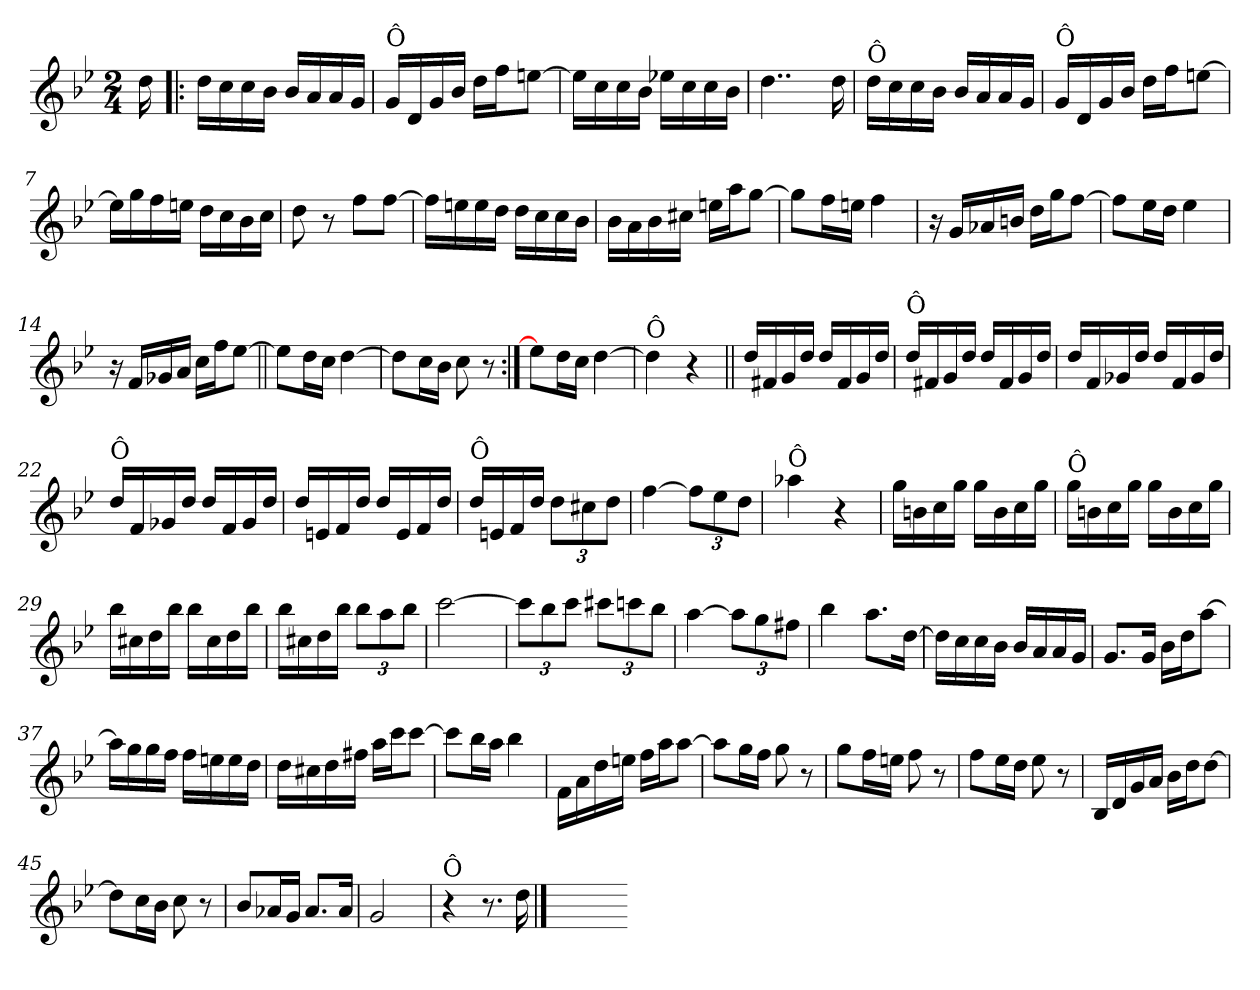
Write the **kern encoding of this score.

**kern
*part1
*staff1
*clefG2
*k[b-e-]
*B-:
*M2/4
=
16dd\
=1!|:
16dd\LL
16cc\
16cc\
16b-\JJ
16b-/LL
16a/
16a/
16g/JJ
=2
!LO:TX:a:t=Ô
16g/LL
16d/
16g/
16b-/JJ
16dd\LL
16ff\J
[8een\J
=3
16ee\LL]
16cc\
16cc\
16b-\JJ
16ee-X\LL
16cc\
16cc\
16b-\JJ
=4
4..dd\
16dd\
!!LO:LB:g=z
=5
!LO:TX:a:t=Ô
16dd\LL
16cc\
16cc\
16b-\JJ
16b-/LL
16a/
16a/
16g/JJ
=6
!LO:TX:a:t=Ô
16g/LL
16d/
16g/
16b-/JJ
16dd\LL
16ff\J
[8een\J
=7
16ee\LL]
16gg\
16ff\
16een\JJ
16dd\LL
16cc\
16b-\
16cc\JJ
=8
8dd\
8r
8ff\L
[8ff\J
!!LO:LB:g=z
=9
16ff\LL]
16een\
16ee\
16dd\JJ
16dd\LL
16cc\
16cc\
16b-\JJ
=10
16b-\LL
16a\
16b-\
16cc#X\JJ
16een\LL
16aa\J
[8gg\J
=11
8gg\L]
16ff\L
16een\JJ
4ff\
=12
16r
16g/LL
16a-X/
16bn/JJ
16dd\LL
16gg\J
[8ff\J
!!LO:LB:g=z
=13
8ff\L]
16ee-\L
16dd\JJ
4ee-\
=14
16r
16f/LL
16g-X/
16a/JJ
16cc\LL
16ff\J
[8ee-\J
=15||
8ee-\L]
16dd\L
16cc\JJ
[4dd\
=16
8dd\L]
16cc\L
16b-\JJ
8cc\
8r
!!LO:LB:g=z
=17:|!
8ee-\L]
16dd\L
16cc\JJ
[4dd\
=18
!LO:TX:a:t=Ô
4dd\]
4r
=19||
16dd/LL
16f#X/
16g/
16dd/JJ
16dd/LL
16f#/
16g/
16dd/JJ
=20
!LO:TX:a:t=Ô
16dd/LL
16f#X/
16g/
16dd/JJ
16dd/LL
16f#/
16g/
16dd/JJ
!!LO:LB:g=z
=21
16dd/LL
16f/
16g-X/
16dd/JJ
16dd/LL
16f/
16g-/
16dd/JJ
=22
!LO:TX:a:t=Ô
16dd/LL
16f/
16g-X/
16dd/JJ
16dd/LL
16f/
16g-/
16dd/JJ
=23
16dd/LL
16en/
16f/
16dd/JJ
16dd/LL
16e/
16f/
16dd/JJ
=24
!LO:TX:a:t=Ô
16dd/LL
16en/
16f/
16dd/JJ
12dd\L
12cc#X\
12dd\J
!!LO:LB:g=z
=25
[4ff\
12ff\L]
12ee-\
12dd\J
=26
!LO:TX:a:t=Ô
4aa-X\
4r
=27
16gg\LL
16bn\
16cc\
16gg\JJ
16gg\LL
16b\
16cc\
16gg\JJ
=28
!LO:TX:a:t=Ô
16gg\LL
16bn\
16cc\
16gg\JJ
16gg\LL
16b\
16cc\
16gg\JJ
!!LO:LB:g=z
=29
16bb-\LL
16cc#X\
16dd\
16bb-\JJ
16bb-\LL
16cc#\
16dd\
16bb-\JJ
=30
16bb-\LL
16cc#X\
16dd\
16bb-\JJ
12bb-\L
12aa\
12bb-\J
=31
[2ccc\
=32
12ccc\L]
12bb-\
12ccc\J
12ccc#X\L
12cccn\
12bb-\J
!!LO:LB:g=z
=33
[4aa\
12aa\L]
12gg\
12ff#X\J
=34
4bb-\
8.aa\L
[16dd\Jk
=35
16dd\LL]
16cc\
16cc\
16b-\JJ
16b-/LL
16a/
16a/
16g/JJ
=36
8.g/L
16g/Jk
16b-\LL
16dd\J
[8aa\J
!!LO:PB:g=z
=37
16aa\LL]
16gg\
16gg\
16ff\JJ
16ff\LL
16een\
16ee\
16dd\JJ
=38
16dd\LL
16cc#X\
16dd\
16ff#X\JJ
16aa\LL
16ccc\J
[8ccc\J
=39
8ccc\L]
16bb-\L
16aa\JJ
4bb-\
=40
16f\LL
16a\
16dd\
16een\JJ
16ff\LL
16aa\J
[8aa\J
!!LO:LB:g=z
=41
8aa\L]
16gg\L
16ff\JJ
8gg\
8r
=42
8gg\L
16ff\L
16een\JJ
8ff\
8r
=43
8ff\L
16ee-\L
16dd\JJ
8ee-\
8r
=44
16B-/LL
16d/
16g/
16a/JJ
16b-\LL
16dd\J
[8dd\J
!!LO:LB:g=z
=45
8dd\L]
16cc\L
16b-\JJ
8cc\
8r
=46
8b-/L
16a-X/L
16g/JJ
8.a-/L
16a-/Jk
=47
2g/
=48
!LO:TX:a:t=Ô
4r
8.r
16dd\
==49
*stria0
2ryy
=-
*-
